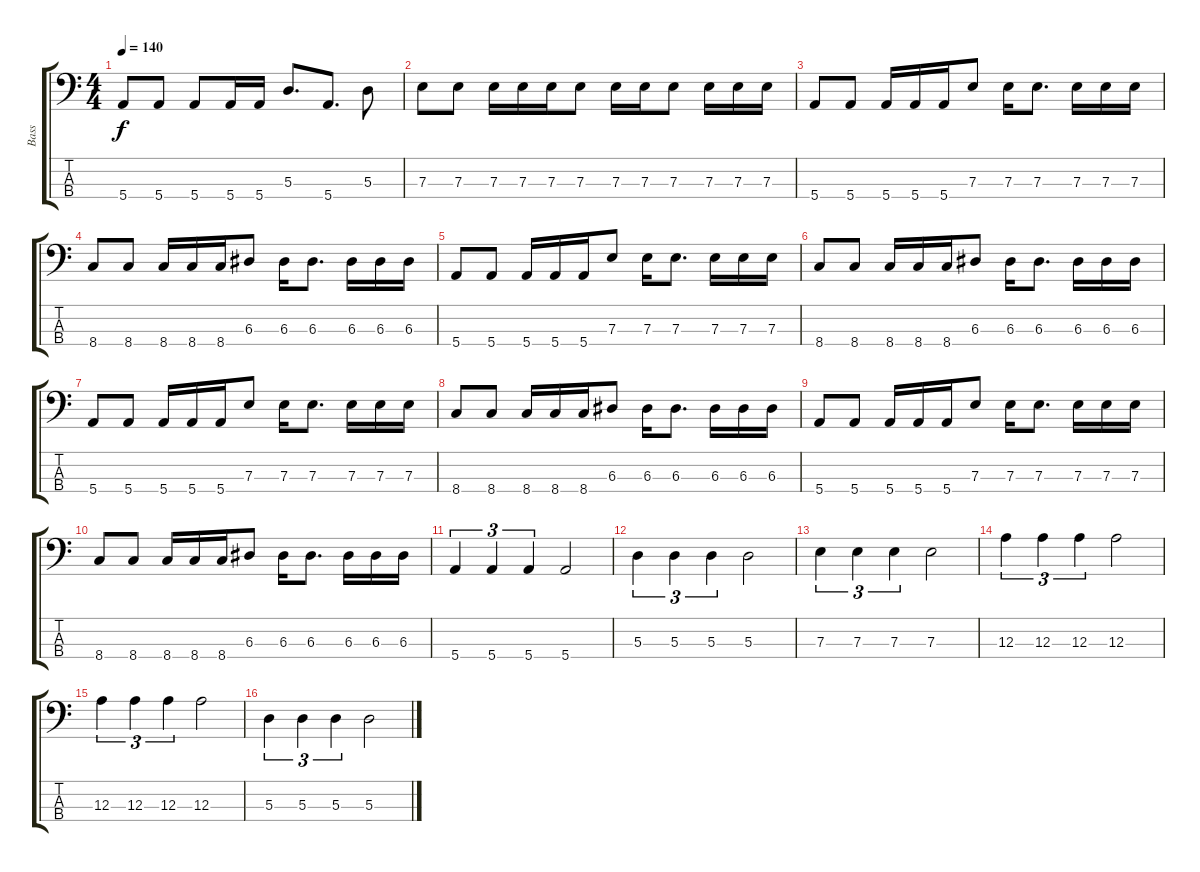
\track ("Bass" "Bass") {instrument electricbasspick}
\staff {score tabs}
\tuning (G2 D2 A1 E1) {hide}
\ts (4 4)
\tempo 140
\clef f4
\ks c
5.4.8{dy f} 5.4.8 5.4.8 5.4.16 5.4.16 5.3.8{d} 5.4.8{d} 5.3.8 |
7.3.8 7.3.8 7.3.16 7.3.16 7.3.16 7.3.8 7.3.16 7.3.16 7.3.8 7.3.16 7.3.16 7.3.16 |
5.4.8 5.4.8 5.4.16 5.4.16 5.4.16 7.3.8 7.3.16 7.3.8{d} 7.3.16 7.3.16 7.3.16 |
8.4.8 8.4.8 8.4.16 8.4.16 8.4.16 6.3.8 6.3.16 6.3.8{d} 6.3.16 6.3.16 6.3.16 |
5.4.8 5.4.8 5.4.16 5.4.16 5.4.16 7.3.8 7.3.16 7.3.8{d} 7.3.16 7.3.16 7.3.16 |
8.4.8 8.4.8 8.4.16 8.4.16 8.4.16 6.3.8 6.3.16 6.3.8{d} 6.3.16 6.3.16 6.3.16 |
5.4.8 5.4.8 5.4.16 5.4.16 5.4.16 7.3.8 7.3.16 7.3.8{d} 7.3.16 7.3.16 7.3.16 |
8.4.8 8.4.8 8.4.16 8.4.16 8.4.16 6.3.8 6.3.16 6.3.8{d} 6.3.16 6.3.16 6.3.16 |
5.4.8 5.4.8 5.4.16 5.4.16 5.4.16 7.3.8 7.3.16 7.3.8{d} 7.3.16 7.3.16 7.3.16 |
8.4.8 8.4.8 8.4.16 8.4.16 8.4.16 6.3.8 6.3.16 6.3.8{d} 6.3.16 6.3.16 6.3.16 |
5.4.4{tu (3 2)} 5.4.4{tu (3 2)} 5.4.4{tu (3 2)} 5.4.2 |
5.3.4{tu (3 2)} 5.3.4{tu (3 2)} 5.3.4{tu (3 2)} 5.3.2 |
7.3.4{tu (3 2)} 7.3.4{tu (3 2)} 7.3.4{tu (3 2)} 7.3.2 |
12.3.4{tu (3 2)} 12.3.4{tu (3 2)} 12.3.4{tu (3 2)} 12.3.2 |
12.3.4{tu (3 2)} 12.3.4{tu (3 2)} 12.3.4{tu (3 2)} 12.3.2 |
5.3.4{tu (3 2)} 5.3.4{tu (3 2)} 5.3.4{tu (3 2)} 5.3.2
